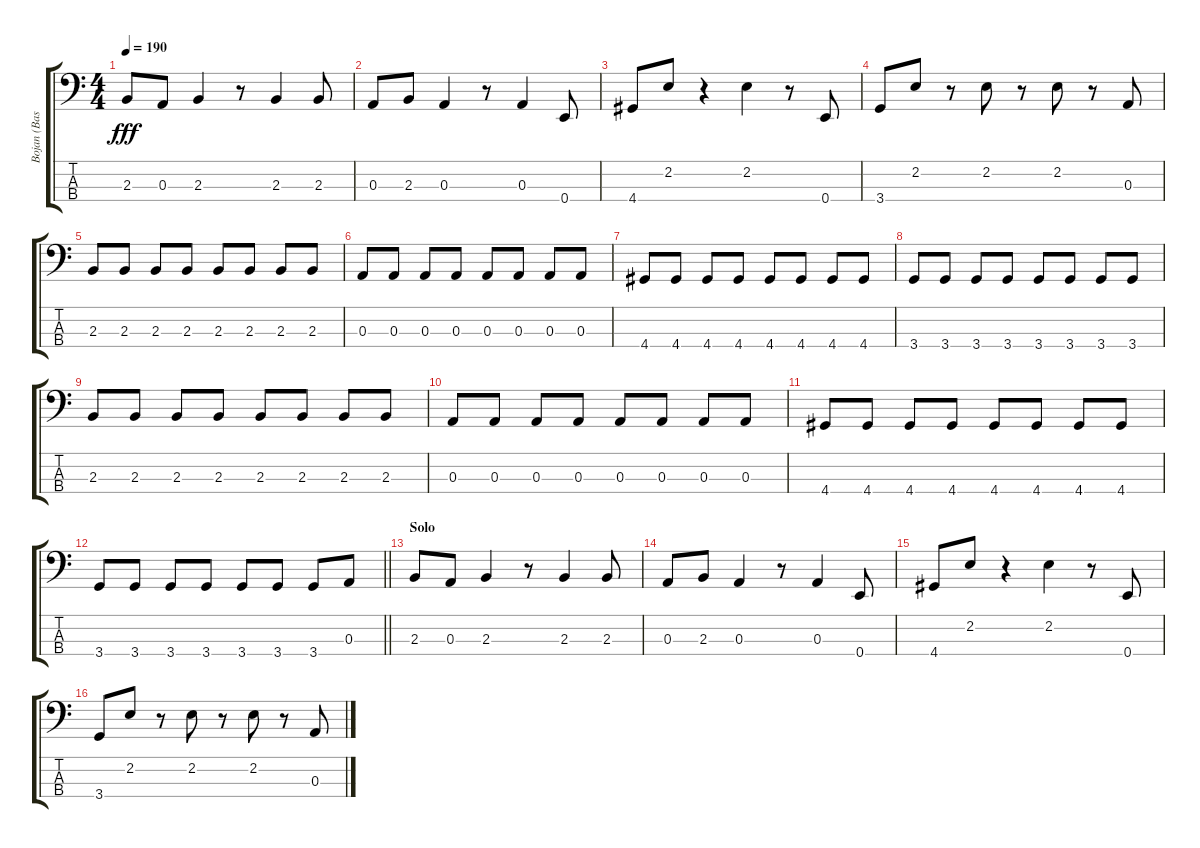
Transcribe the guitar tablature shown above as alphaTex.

\track ("Bojan (Bass)" "Bojan (Bas") {instrument electricbassfinger}
\staff {score tabs}
\tuning (G2 D2 A1 E1) {hide}
\ts (4 4)
\tempo 190
\clef f4
\ks c
2.3.8{dy fff} 0.3.8 2.3.4 r.8 2.3.4 2.3.8 |
0.3.8 2.3.8 0.3.4 r.8 0.3.4 0.4.8 |
4.4.8 2.2.8{volume 16 instrument slapbass2} r.4 2.2.4 r.8 0.4.8{volume 13 instrument electricbassfinger} |
3.4.8 2.2.8{volume 16 instrument slapbass2} r.8 2.2.8 r.8 2.2.8 r.8 0.3.8{volume 13 instrument electricbassfinger} |
2.3.8 2.3.8 2.3.8 2.3.8 2.3.8 2.3.8 2.3.8 2.3.8 |
0.3.8 0.3.8 0.3.8 0.3.8 0.3.8 0.3.8 0.3.8 0.3.8 |
4.4.8 4.4.8 4.4.8 4.4.8 4.4.8 4.4.8 4.4.8 4.4.8 |
3.4.8 3.4.8 3.4.8 3.4.8 3.4.8 3.4.8 3.4.8 3.4.8 |
2.3.8 2.3.8 2.3.8 2.3.8 2.3.8 2.3.8 2.3.8 2.3.8 |
0.3.8 0.3.8 0.3.8 0.3.8 0.3.8 0.3.8 0.3.8 0.3.8 |
4.4.8 4.4.8 4.4.8 4.4.8 4.4.8 4.4.8 4.4.8 4.4.8 |
\barLineRight lightlight
3.4.8 3.4.8 3.4.8 3.4.8 3.4.8 3.4.8 3.4.8 0.3.8 |
\section ("" "Solo")
2.3.8 0.3.8 2.3.4 r.8 2.3.4 2.3.8 |
0.3.8 2.3.8 0.3.4 r.8 0.3.4 0.4.8 |
4.4.8 2.2.8{volume 16 instrument slapbass2} r.4 2.2.4 r.8 0.4.8{volume 13 instrument electricbassfinger} |
3.4.8 2.2.8{volume 16 instrument slapbass2} r.8 2.2.8 r.8 2.2.8 r.8 0.3.8{volume 13 instrument electricbassfinger}
